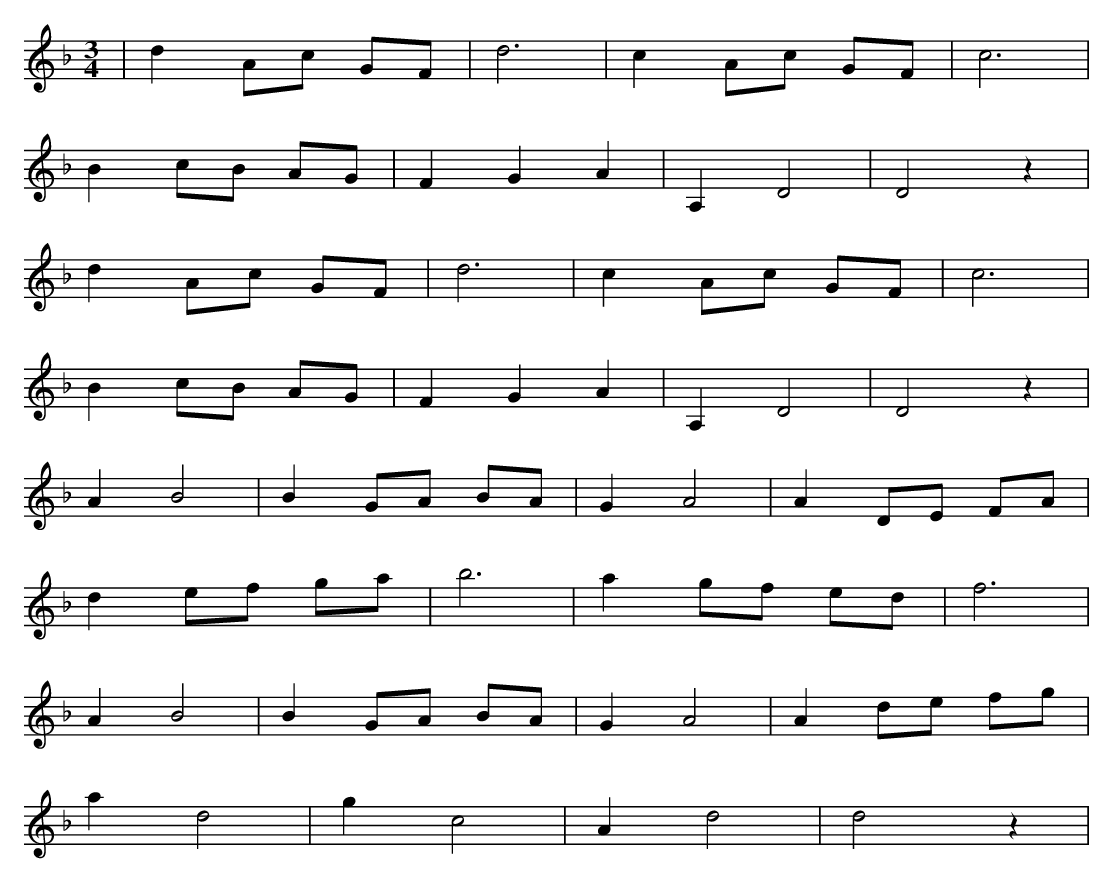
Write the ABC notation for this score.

X:1
M:3/4
K:Dmin
|d2 Ac GF|d6|c2 Ac GF|c6|
B2 cB AG|F2 G2 A2|A,2 D4|D4 z2|
d2 Ac GF|d6|c2 Ac GF|c6|
B2 cB AG|F2 G2 A2|A,2 D4|D4 z2|
A2 B4|B2 GA BA|G2 A4|A2 DE FA|
d2 ef ga|b6|a2 gf ed|f6|
A2 B4|B2 GA BA|G2 A4|A2 de fg|
a2 d4|g2 c4|A2 d4|d4 z2|
